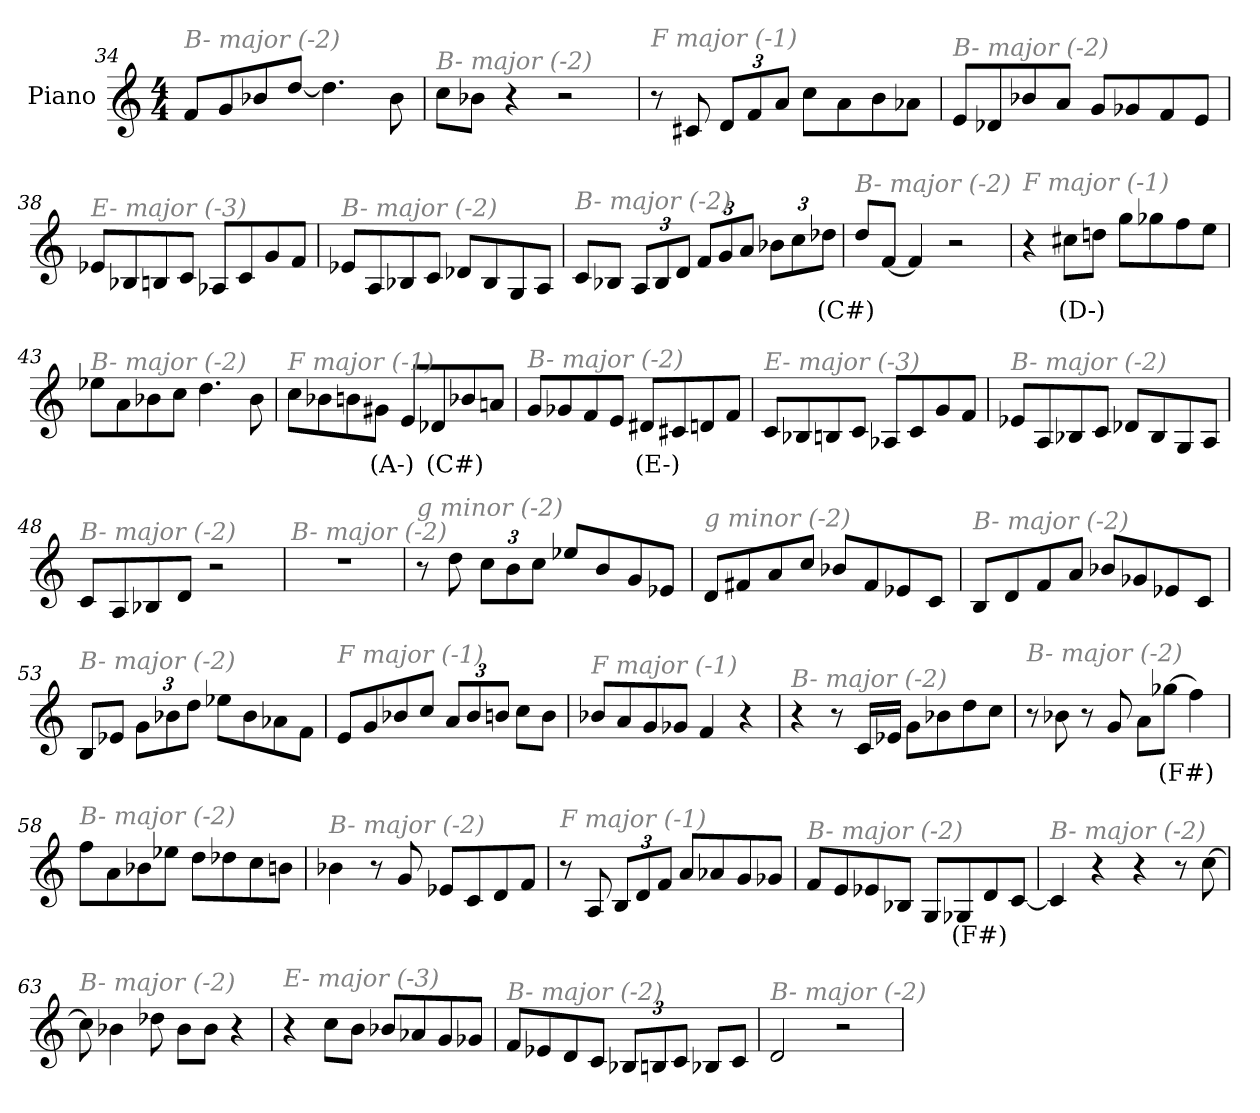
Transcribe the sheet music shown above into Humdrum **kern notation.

**kern	**text
*part1	*part1
*staff1	*staff1
*I"Piano	*
*I'Pno	*
!!LO:LB:g=z
*clefG2	*
*k[]	*
*M4/4	*
=34	=34
!LO:TX:i:color=#808080:t=B- major (-2)	!
8f/L	.
8g/	.
8b-X/	.
[8dd/J	.
4.dd\]	.
8b-\	.
=35	=35
!LO:TX:i:color=#808080:t=B- major (-2)	!
8cc\L	.
8b-X\J	.
4r	.
2r	.
=36	=36
!LO:TX:i:color=#808080:t=F major (-1)	!
8r	.
8c#X/	.
*Xbrackettup	*
12d/L	.
12f/	.
12a/J	.
8cc\L	.
8a\	.
8b\	.
8a-X\J	.
=37	=37
!LO:TX:i:color=#808080:t=B- major (-2)	!
8e/L	.
8d-X/	.
8b-X/	.
8a/J	.
8g/L	.
8g-X/	.
8f/	.
8e/J	.
!!LO:LB:g=z
=38	=38
!LO:TX:i:color=#808080:t=E- major (-3)	!
8e-X/L	.
8B-X/	.
8Bn/	.
8c/J	.
8A-X/L	.
8c/	.
8g/	.
8f/J	.
=39	=39
!LO:TX:i:color=#808080:t=B- major (-2)	!
8e-X/L	.
8A/	.
8B-X/	.
8c/J	.
8d-X/L	.
8B-/	.
8G/	.
8A/J	.
=40	=40
!LO:TX:i:color=#808080:t=B- major (-2)	!
8c/L	.
8B-X/J	.
12A/L	.
12B-/	.
12d/J	.
12f/L	.
12g/	.
12a/J	.
12b-X\L	.
12cc\	.
12dd-Xi\J	(C#)
=41	=41
!LO:TX:i:color=#808080:t=B- major (-2)	!
8dd/L	.
[8f/J	.
4f/]	.
2r	.
!!LO:PB:g=z
=42	=42
!LO:TX:i:color=#808080:t=F major (-1)	!
4r	.
8cc#Xi\L	(D-)
8ddn\J	.
8gg\L	.
8gg-X\	.
8ff\	.
8ee\J	.
=43	=43
!LO:TX:i:color=#808080:t=B- major (-2)	!
8ee-X\L	.
8a\	.
8b-X\	.
8cc\J	.
4.dd\	.
8b-\	.
=44	=44
!LO:TX:i:color=#808080:t=F major (-1)	!
8cc\L	.
8b-X\	.
8bn\	.
8g#Xi\J	(A-)
8e/L	.
8d-Xi/	(C#)
8b-X/	.
8an/J	.
=45	=45
!LO:TX:i:color=#808080:t=B- major (-2)	!
8g/L	.
8g-X/	.
8f/	.
8e/J	.
8d#Xj/L	(E-)
8c#X/	.
8d/	.
8f/J	.
!!LO:LB:g=z
=46	=46
!LO:TX:i:color=#808080:t=E- major (-3)	!
8c/L	.
8B-X/	.
8Bn/	.
8c/J	.
8A-X/L	.
8c/	.
8g/	.
8f/J	.
=47	=47
!LO:TX:i:color=#808080:t=B- major (-2)	!
8e-X/L	.
8A/	.
8B-X/	.
8c/J	.
8d-X/L	.
8B-/	.
8G/	.
8A/J	.
=48	=48
!LO:TX:i:color=#808080:t=B- major (-2)	!
8c/L	.
8A/	.
8B-X/	.
8d/J	.
2r	.
=49	=49
!LO:TX:i:color=#808080:t=B- major (-2)	!
1r	.
=50	=50
!LO:TX:i:color=#808080:t=g minor (-2)	!
8r	.
8dd\	.
12cc\L	.
12b\	.
12cc\J	.
8ee-X/L	.
8b/	.
8g/	.
8e-X/J	.
!!LO:LB:g=z
=51	=51
!LO:TX:i:color=#808080:t=g minor (-2)	!
8d/L	.
8f#X/	.
8a/	.
8cc/J	.
8b-X/L	.
8f#/	.
8e-X/	.
8c/J	.
=52	=52
!LO:TX:i:color=#808080:t=B- major (-2)	!
8B/L	.
8d/	.
8f/	.
8a/J	.
8b-X/L	.
8g-X/	.
8e-X/	.
8c/J	.
=53	=53
!LO:TX:i:color=#808080:t=B- major (-2)	!
8B/L	.
8e-X/J	.
12g\L	.
12b-X\	.
12dd\J	.
8ee-X\L	.
8b-\	.
8a-X\	.
8f\J	.
=54	=54
!LO:TX:i:color=#808080:t=F major (-1)	!
8e/L	.
8g/	.
8b-X/	.
8cc/J	.
12a/L	.
12b-/	.
12bn/J	.
8cc\L	.
8b\J	.
!!LO:LB:g=z
=55	=55
!LO:TX:i:color=#808080:t=F major (-1)	!
8b-X/L	.
8a/	.
8g/	.
8g-X/J	.
4f/	.
4r	.
=56	=56
!LO:TX:i:color=#808080:t=B- major (-2)	!
4r	.
8r	.
16c/LL	.
16e-X/JJ	.
8g\L	.
8b-X\	.
8dd\	.
8cc\J	.
=57	=57
!LO:TX:i:color=#808080:t=B- major (-2)	!
8r	.
8b-X\	.
8r	.
8g/	.
8a\L	.
[8gg-Xi\J	(F#)
4ff#\]	.
=58	=58
!LO:TX:i:color=#808080:t=B- major (-2)	!
8ff\L	.
8a\	.
8b-X\	.
8ee-X\J	.
8dd\L	.
8dd-X\	.
8cc\	.
8bn\J	.
!!LO:LB:g=z
=59	=59
!LO:TX:i:color=#808080:t=B- major (-2)	!
4b-X\	.
8r	.
8g/	.
8e-X/L	.
8c/	.
8d/	.
8f/J	.
=60	=60
!LO:TX:i:color=#808080:t=F major (-1)	!
8r	.
8A/	.
12B/L	.
12d/	.
12f/J	.
8a/L	.
8a-X/	.
8g/	.
8g-X/J	.
=61	=61
!LO:TX:i:color=#808080:t=B- major (-2)	!
8f/L	.
8e/	.
8e-X/	.
8B-X/J	.
8G/L	.
8G-Xi/	(F#)
8d/	.
[8c/J	.
=62	=62
!LO:TX:i:color=#808080:t=B- major (-2)	!
4c/]	.
4r	.
4r	.
8r	.
[8cc\	.
!!LO:LB:g=z
=63	=63
!LO:TX:i:color=#808080:t=B- major (-2)	!
8cc\]	.
4b-X\	.
8dd-X\	.
8b-\L	.
8b-\J	.
4r	.
=64	=64
!LO:TX:i:color=#808080:t=E- major (-3)	!
4r	.
8cc\L	.
8b\J	.
8b-X/L	.
8a-X/	.
8g/	.
8g-X/J	.
=65	=65
!LO:TX:i:color=#808080:t=B- major (-2)	!
8f/L	.
8e-X/	.
8d/	.
8c/J	.
12B-X/L	.
12Bn/	.
12c/J	.
8B-X/L	.
8c/J	.
=66	=66
!LO:TX:i:color=#808080:t=B- major (-2)	!
2d/	.
2r	.
=	=
*-	*-
